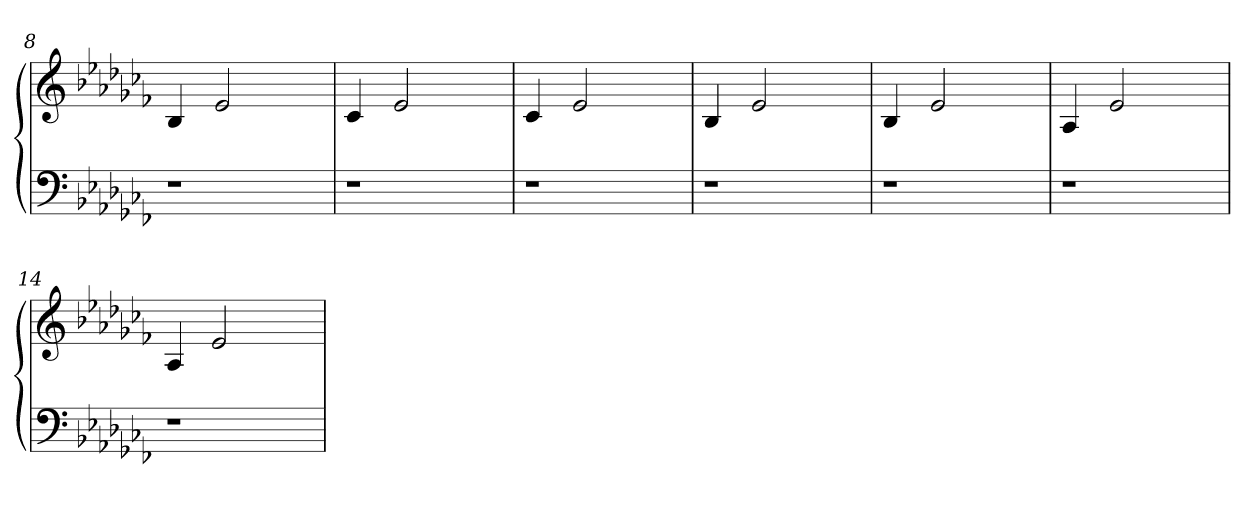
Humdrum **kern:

**kern	**kern
*part1	*part1
*staff2	*staff1
*clefF4	*clefG2
*k[b-e-a-d-g-c-f-]	*k[b-e-a-d-g-c-f-]
=8	=8
1r	4B-/
.	2e-/
.	4ryy
=9	=9
1r	4c-/
.	2e-/
.	4ryy
=10	=10
1r	4c-/
.	2e-/
.	4ryy
=11	=11
1r	4B-/
.	2e-/
.	4ryy
!!LO:LB:g=z
=12	=12
1r	4B-/
.	2e-/
.	4ryy
!!LO:LB:g=z
=13	=13
1r	4A-/
.	2e-/
.	4ryy
=14	=14
1r	4A-/
.	2e-/
.	4ryy
=	=
*-	*-
